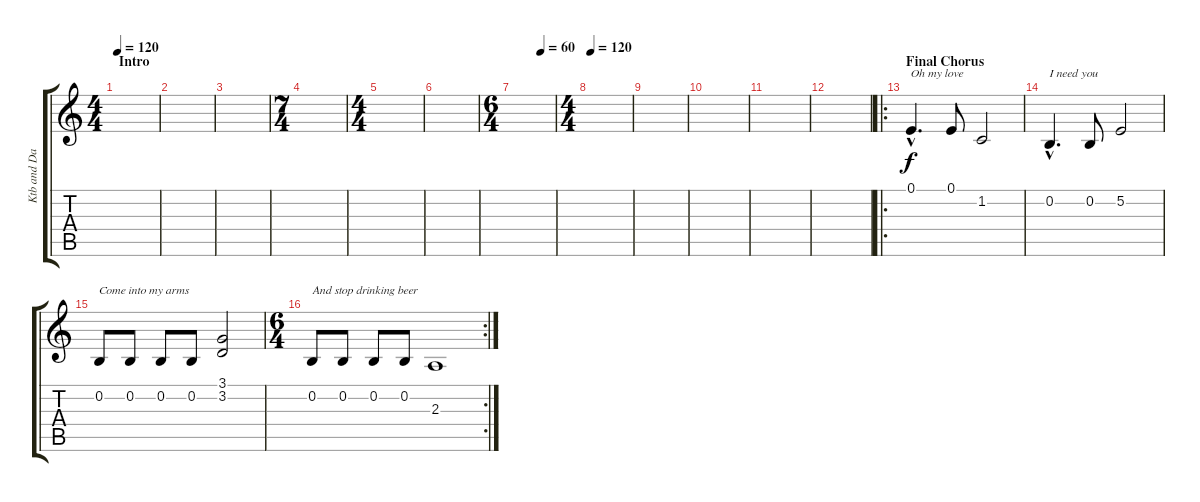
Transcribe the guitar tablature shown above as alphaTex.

\track ("Ktb and Daneo Alternating" "Ktb and Da") {instrument lead5charang}
\staff {score tabs}
\tuning (E4 B3 G3 D3 A2 E2) {hide}
\ts (4 4)
\section ("" "Intro")
\tempo 120
\clef g2
\ks c
|
|
|
\ts (7 4)
|
\ts (4 4)
|
|
\ts (6 4)
\tempo (60 0.6666666666666666)
|
\ts (4 4)
\tempo 120
|
|
|
|
|
\ro
\section ("" "Final Chorus")
0.1{hac}.4{d txt "Oh my love"} 0.1.8 1.2.2 |
0.2{hac}.4{d txt "I need you"} 0.2.8 5.2.2 |
0.2.8{txt "Come into my arms"} 0.2.8 0.2.8 0.2.8 (3.1 3.2).2 |
\rc 2
\ts (6 4)
0.2.8{txt "And stop drinking beer"} 0.2.8 0.2.8 0.2.8 2.3.1
